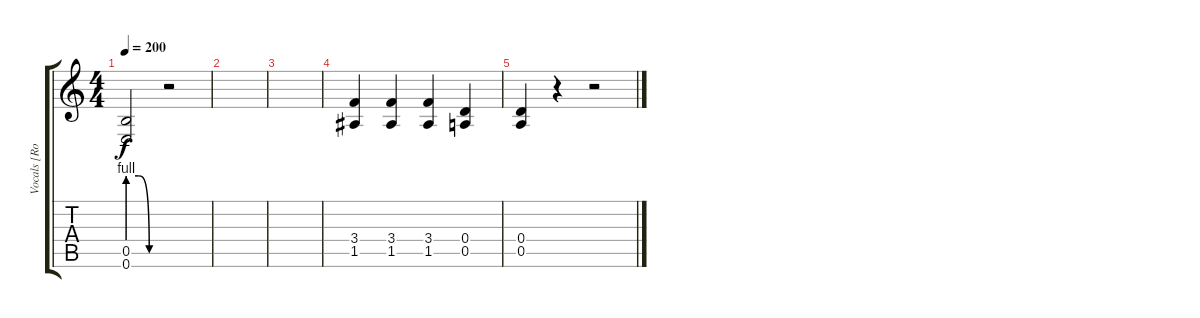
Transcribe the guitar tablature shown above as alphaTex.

\track ("Vocals [Rod]" "Vocals [Ro") {instrument acousticguitarnylon}
\staff {score tabs}
\tuning (E4 B3 G3 D3 A2 E2) {hide}
\ts (4 4)
\tempo 200
\clef g2
\ks c
(0.5{be (custom 0 4 20 4 40 0 60 0)} 0.6).2{dy f} r.2 |
|
|
(3.4 1.5).4 (3.4 1.5).4 (3.4 1.5).4 (0.4 0.5).4 |
(0.4 0.5).4 r.4 r.2
